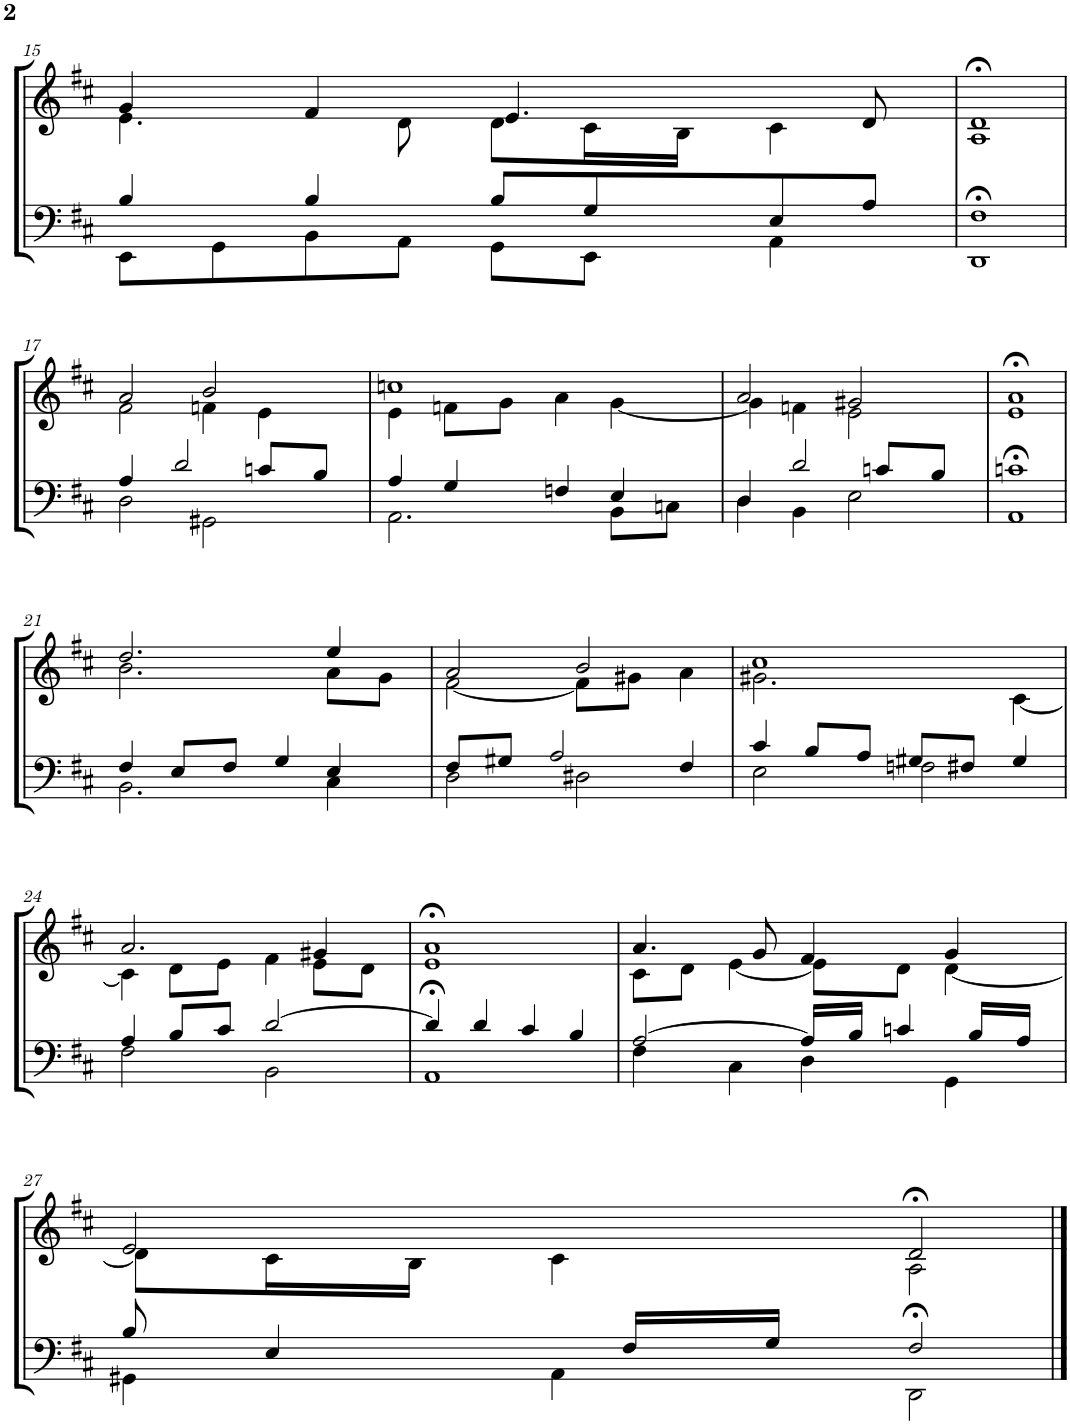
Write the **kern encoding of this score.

**kern	**kern
*part2	*part1
*staff2	*staff1
*I"Tenor/Baß	*I"Sopran/Alt
!!LO:PB:g=z
*clefF4	*clefG2
*k[f#c#]	*k[f#c#]
*M4/4	*M4/4
=15	=15
*^	*^
4B/	8EE\L	4g/	4.e\
.	8GG\	.	.
4B/	8BB\	4f#/	.
.	8AA\J	.	8d\
8B/L	8GG\L	4.e/	8d\L
8G/	8EE\J	.	16c#\L
.	.	.	16B\JJ
8E/	4AA\	.	4c#\
8A/J	.	8d/	.
=16	=16	=16	=16
1F#	1DD>	1d>	1A
!!LO:LB:g=z	!!
=17	=17	=17	=17
4A/	2D\	2a/	2f#\
2d/	.	.	.
.	2GG#X\	2b/	4fn\
8cn/L	.	.	4e\
8B/J	.	.	.
=18	=18	=18	=18
4A/	2.AA\	1ccn	4e\
4G/	.	.	8fn\L
.	.	.	8g\J
4Fn/	.	.	4a\
4E/	8BB\L	.	[4g\
.	8Cn\J	.	.
=19	=19	=19	=19
4D/	4D\	2a/	4g\]
2d/	4BB\	.	4fn\
.	2E\	2g#X/	2e\
8cn/L	.	.	.
8B/J	.	.	.
=20	=20	=20	=20
1cn	1AA>	1a>	1e
!!LO:LB:g=z	!!
=21	=21	=21	=21
4F#/	2.BB\	2.dd/	2.b\
8E/L	.	.	.
8F#/J	.	.	.
4G/	.	.	.
4E/	4C#\	4ee/	8a\L
.	.	.	8g\J
=22	=22	=22	=22
8F#/L	2D\	2a/	[2f#\
8G#X/J	.	.	.
2A/	.	.	.
.	2D#X\	2b/	8f#\L]
.	.	.	8g#X\J
4F#/	.	.	4a\
=23	=23	=23	=23
4c#/	2E\	1cc#	2.g#X\
8B/L	.	.	.
8A/J	.	.	.
8G#X/L	2Fn\	.	.
8F#X/J	.	.	.
4G#/	.	.	[4c#\
!!LO:LB:g=z	!!
=24	=24	=24	=24
4A/	2F#\	2.a/	4c#\]
8B/L	.	.	8d\L
8c#/J	.	.	8e\J
[2d/	2BB\	.	4f#\
.	.	4g#X/	8e\L
.	.	.	8d\J
=25	=25	=25	=25
4d/]	1AA>	1a>	1e
4d/	.	.	.
4c#/	.	.	.
4B/	.	.	.
=26	=26	=26	=26
[2A/	4F#\	4.a/	8c#\L
.	.	.	8d\J
.	4C#\	.	[4e\
.	.	8g/	.
16A/LL]	4D\	4f#/	8e\L]
16B/JJ	.	.	.
4cn/	.	.	8d\J
.	4GG\	4g/	[4d\
16B/LL	.	.	.
16A/JJ	.	.	.
!!LO:LB:g=z	!!
=27	=27	=27	=27
8B/	4GG#X\	2e/	8d\L]
4E/	.	.	16c#\L
.	.	.	16B\JJ
.	4AA\	.	4c#\
16F#/LL	.	.	.
16G/JJ	.	.	.
2F#/	2DD>\	2d>/	2A\
*v	*v	*	*
*	*v	*v
==	==
*-	*-
